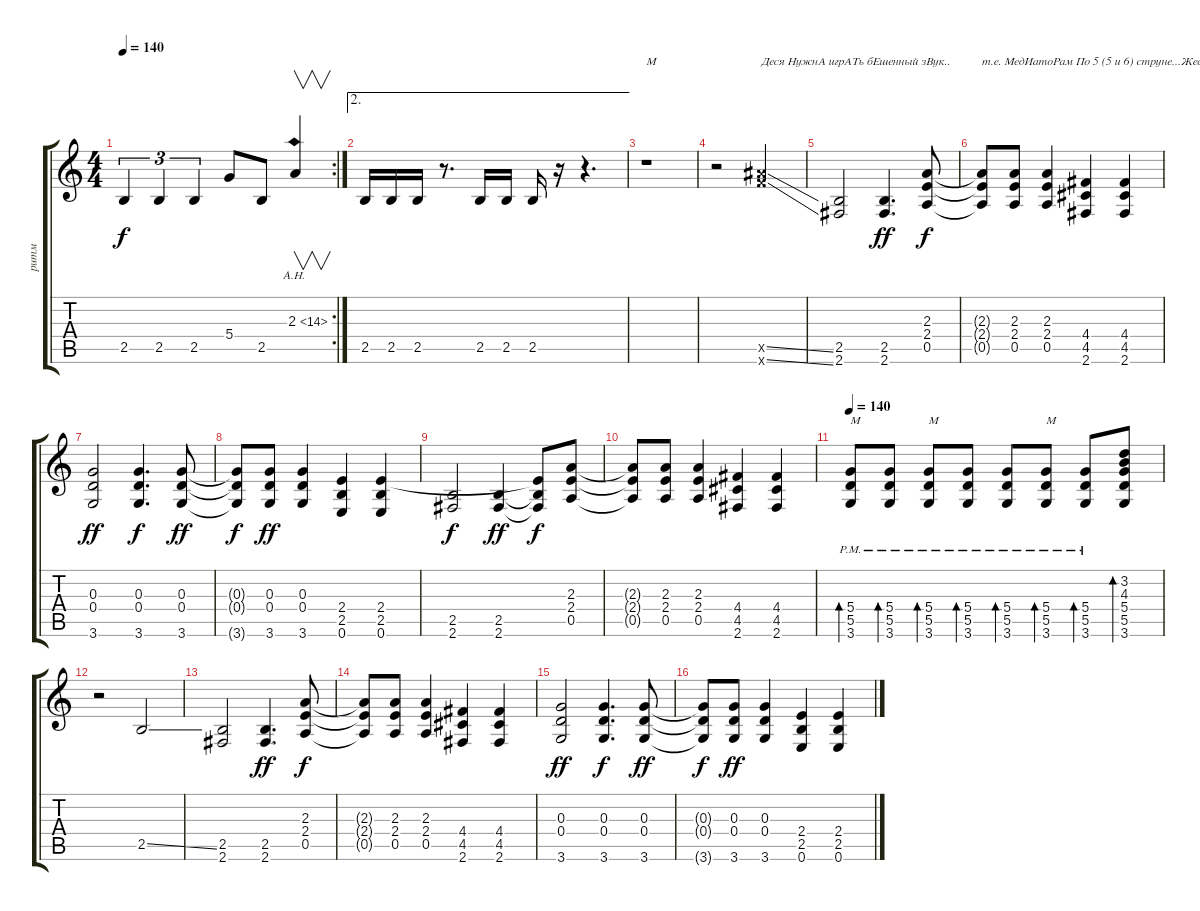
\track ("ритм" "ритм") {instrument distortionguitar}
\staff {score tabs}
\tuning (E4 B3 G3 D3 A2 E2) {hide}
\rc 2
\ts (4 4)
\tempo 140
\clef g2
\ks c
2.5.4{tu (3 2) dy f} 2.5.4{tu (3 2)} 2.5.4{tu (3 2)} 5.4.8 2.5.8 2.3{ah 12}.4{v} |
\ae 2
2.5.16 2.5.16 2.5.16 r.8{d} 2.5.16 2.5.16 2.5.16 r.16 r.4{d} |
r.1{txt "М"} |
r.2{balance 2} (13.5{ss x} 13.6{ss x}).2{txt "Деся НужнА игрАТь бЕшенный зВук.."} |
(2.5 2.6).2 (2.5 2.6).4{d dy ff} (2.3 2.4 0.5).8{dy f} |
(2.3{t} 2.4{t} 0.5{t}).8{txt "т.е. МедИатоРам По 5 (5 и 6) струне...Жесть)"} (2.3 2.4 0.5).8 (2.3 2.4 0.5).4 (4.4 4.5 2.6).4 (4.4 4.5 2.6).4 |
(0.3 0.4 3.6).2{dy ff} (0.3 0.4 3.6).4{d dy f} (0.3 0.4 3.6).8{dy ff} |
(0.3{t} 0.4{t} 3.6{t}).8{dy f} (0.3 0.4 3.6).8{dy ff} (0.3 0.4 3.6).4 (2.4 2.5 0.6).4 (2.4 2.5 0.6).4 |
(2.5 2.6).2{dy f} (2.5 2.6).4{dy ff} (2.4{t} 2.5{t} 2.6{t}).8{dy f} (2.3 2.4 0.5).8 |
(2.3{t} 2.4{t} 0.5{t}).8 (2.3 2.4 0.5).8 (2.3 2.4 0.5).4 (4.4 4.5 2.6).4 (4.4 4.5 2.6).4 |
\tempo 140
(5.4{pm} 5.5{pm} 3.6{pm}).8{bd 60 txt "М"} (5.4{pm} 5.5{pm} 3.6{pm}).8{bd 60} (5.4{pm} 5.5{pm} 3.6{pm}).8{bd 60 txt "М"} (5.4{pm} 5.5{pm} 3.6{pm}).8{bd 60} (5.4{pm} 5.5{pm} 3.6{pm}).8{bd 60} (5.4{pm} 5.5{pm} 3.6{pm}).8{bd 60 txt "М"} (5.4{pm} 5.5{pm} 3.6{pm}).8{bd 60} (3.2 4.3 5.4 5.5 3.6).8{bd 60} |
r.2 2.5{ss}.2 |
(2.5 2.6).2 (2.5 2.6).4{d dy ff} (2.3 2.4 0.5).8{dy f} |
(2.3{t} 2.4{t} 0.5{t}).8 (2.3 2.4 0.5).8 (2.3 2.4 0.5).4 (4.4 4.5 2.6).4 (4.4 4.5 2.6).4 |
(0.3 0.4 3.6).2{dy ff} (0.3 0.4 3.6).4{d dy f} (0.3 0.4 3.6).8{dy ff} |
(0.3{t} 0.4{t} 3.6{t}).8{dy f} (0.3 0.4 3.6).8{dy ff} (0.3 0.4 3.6).4 (2.4 2.5 0.6).4 (2.4 2.5 0.6).4
